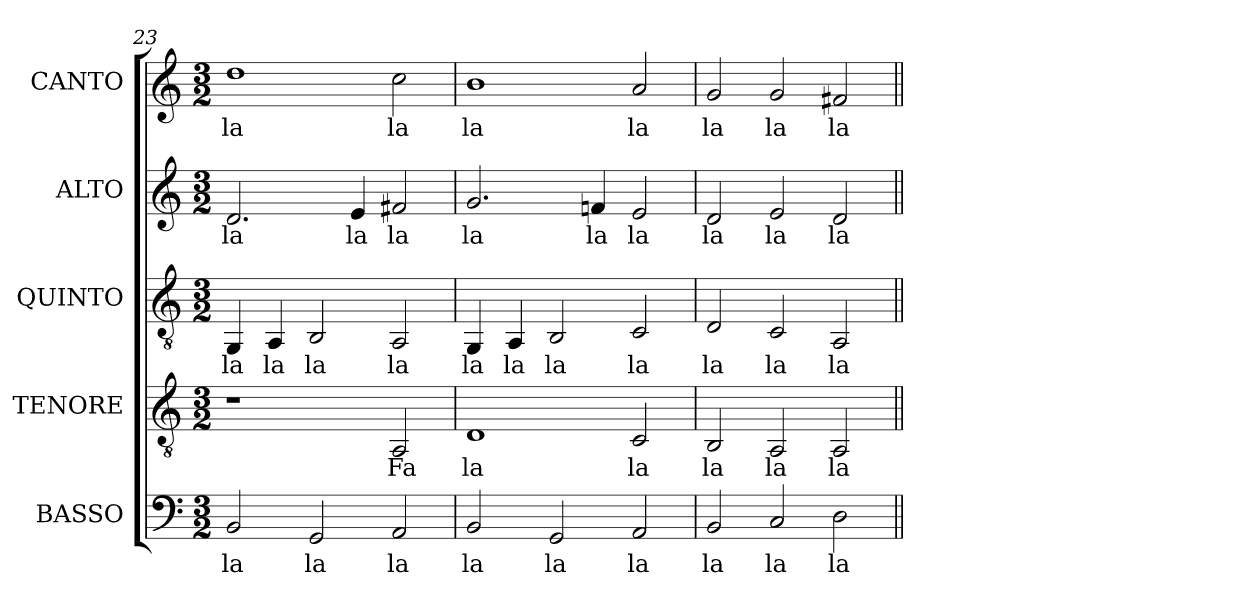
**kern	**text	**kern	**text	**kern	**text	**kern	**text	**kern	**text
*part5	*part5	*part4	*part4	*part3	*part3	*part2	*part2	*part1	*part1
*staff5	*staff5	*staff4	*staff4	*staff3	*staff3	*staff2	*staff2	*staff1	*staff1
*I"BASSO	*	*I"TENORE	*	*I"QUINTO	*	*I"ALTO	*	*I"CANTO	*
*I'B	*	*I'T	*	*I'Q.	*	*	*	*	*
*clefF4	*	*clefGv2	*	*clefGv2	*	*clefG2	*	*clefG2	*
*k[]	*	*k[]	*	*k[]	*	*k[]	*	*k[]	*
*C:	*	*C:	*	*C:	*	*C:	*	*C:	*
*M3/2	*	*M3/2	*	*M3/2	*	*M3/2	*	*M3/2	*
=23	=23	=23	=23	=23	=23	=23	=23	=23	=23
!	!LO:LY:b:color=#000000	!	!	!	!	!	!	!	!
!	!	!	!	!	!LO:LY:b:color=#000000	!	!	!	!
!	!	!	!	!	!	!	!LO:LY:b:color=#000000	!	!
!	!	!	!	!	!	!	!	!	!LO:LY:b:color=#000000
2BBi/	la	1r	.	4GGi/	la	2.di/	la	1ddi	la
!	!	!	!	!	!LO:LY:b:color=#000000	!	!	!	!
.	.	.	.	4AAi/	la	.	.	.	.
!	!LO:LY:b:color=#000000	!	!	!	!	!	!	!	!
!	!	!	!	!	!LO:LY:b:color=#000000	!	!	!	!
2GGi/	la	.	.	2BBi/	la	.	.	.	.
!	!	!	!	!	!	!	!LO:LY:b:color=#000000	!	!
.	.	.	.	.	.	4ei/	la	.	.
!	!LO:LY:b:color=#000000	!	!	!	!	!	!	!	!
!	!	!	!LO:LY:b:color=#000000	!	!	!	!	!	!
!	!	!	!	!	!LO:LY:b:color=#000000	!	!	!	!
!	!	!	!	!	!	!	!LO:LY:b:color=#000000	!	!
!	!	!	!	!	!	!	!	!	!LO:LY:b:color=#000000
2AAi/	la	2AAi/	Fa	2AAi/	la	2f#Xi/	la	2cci\	la
=24	=24	=24	=24	=24	=24	=24	=24	=24	=24
!	!LO:LY:b:color=#000000	!	!	!	!	!	!	!	!
!	!	!	!LO:LY:b:color=#000000	!	!	!	!	!	!
!	!	!	!	!	!LO:LY:b:color=#000000	!	!	!	!
!	!	!	!	!	!	!	!LO:LY:b:color=#000000	!	!
!	!	!	!	!	!	!	!	!	!LO:LY:b:color=#000000
2BBi/	la	1Di	la	4GGi/	la	2.gi/	la	1bi	la
!	!	!	!	!	!LO:LY:b:color=#000000	!	!	!	!
.	.	.	.	4AAi/	la	.	.	.	.
!	!LO:LY:b:color=#000000	!	!	!	!	!	!	!	!
!	!	!	!	!	!LO:LY:b:color=#000000	!	!	!	!
2GGi/	la	.	.	2BBi/	la	.	.	.	.
!	!	!	!	!	!	!	!LO:LY:b:color=#000000	!	!
.	.	.	.	.	.	4fni/	la	.	.
!	!LO:LY:b:color=#000000	!	!	!	!	!	!	!	!
!	!	!	!LO:LY:b:color=#000000	!	!	!	!	!	!
!	!	!	!	!	!LO:LY:b:color=#000000	!	!	!	!
!	!	!	!	!	!	!	!LO:LY:b:color=#000000	!	!
!	!	!	!	!	!	!	!	!	!LO:LY:b:color=#000000
2AAi/	la	2Ci/	la	2Ci/	la	2ei/	la	2ai/	la
=25	=25	=25	=25	=25	=25	=25	=25	=25	=25
!	!LO:LY:b:color=#000000	!	!	!	!	!	!	!	!
!	!	!	!LO:LY:b:color=#000000	!	!	!	!	!	!
!	!	!	!	!	!LO:LY:b:color=#000000	!	!	!	!
!	!	!	!	!	!	!	!LO:LY:b:color=#000000	!	!
!	!	!	!	!	!	!	!	!	!LO:LY:b:color=#000000
2BBi/	la	2BBi/	la	2Di/	la	2di/	la	2gi/	la
!	!LO:LY:b:color=#000000	!	!	!	!	!	!	!	!
!	!	!	!LO:LY:b:color=#000000	!	!	!	!	!	!
!	!	!	!	!	!LO:LY:b:color=#000000	!	!	!	!
!	!	!	!	!	!	!	!LO:LY:b:color=#000000	!	!
!	!	!	!	!	!	!	!	!	!LO:LY:b:color=#000000
2Ci/	la	2AAi/	la	2Ci/	la	2ei/	la	2gi/	la
!	!LO:LY:b:color=#000000	!	!	!	!	!	!	!	!
!	!	!	!LO:LY:b:color=#000000	!	!	!	!	!	!
!	!	!	!	!	!LO:LY:b:color=#000000	!	!	!	!
!	!	!	!	!	!	!	!LO:LY:b:color=#000000	!	!
!	!	!	!	!	!	!	!	!	!LO:LY:b:color=#000000
2Di\	la	2AAi/	la	2AAi/	la	2di/	la	2f#Xi/	la
=||	=||	=||	=||	=||	=||	=||	=||	=||	=||
*-	*-	*-	*-	*-	*-	*-	*-	*-	*-
